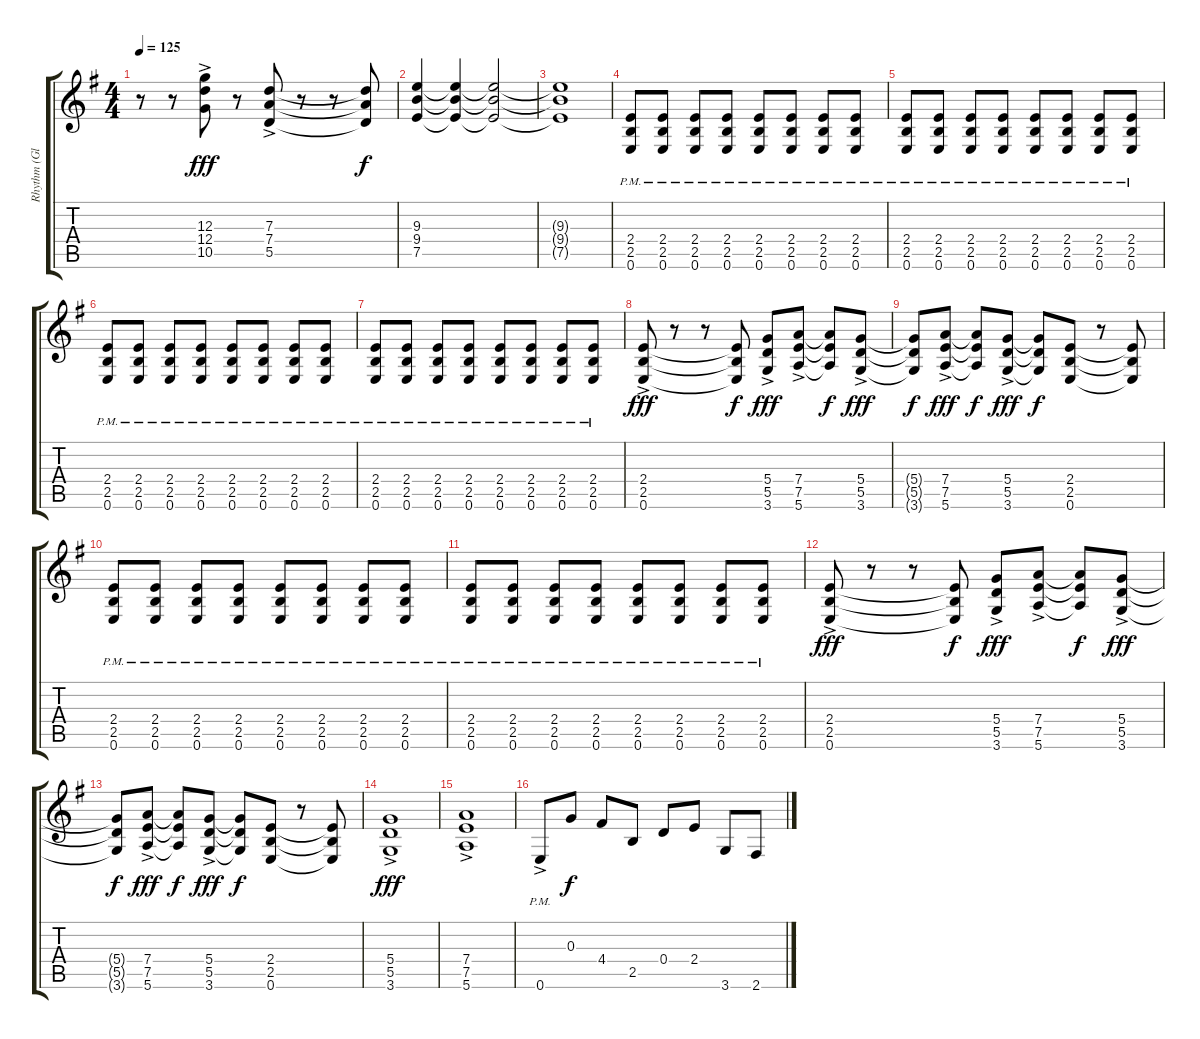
\track ("Rhythm (Glenn Tipton)" "Rhythm (Gl") {instrument distortionguitar}
\staff {score tabs}
\tuning (E4 B3 G3 D3 A2 E2) {hide}
\ts (4 4)
\tempo 125
\clef g2
\ks g
r.8{dy f} r.8 (12.3 12.4{ac} 10.5).8{dy fff} r.8 (7.3{ac} 7.4{ac} 5.5{ac}).8 r.8 r.8 (7.3{t} 7.4{t} 5.5{t}).8{dy f} |
(9.3 9.4 7.5).4 (9.3{t} 9.4{t} 7.5{t}).4 (9.3{t} 9.4{t} 7.5{t}).2 |
(9.3{t} 9.4{t} 7.5{t}).1 |
(2.4{pm} 2.5{pm} 0.6{pm}).8 (2.4{pm} 2.5{pm} 0.6{pm}).8 (2.4{pm} 2.5{pm} 0.6{pm}).8 (2.4{pm} 2.5{pm} 0.6{pm}).8 (2.4{pm} 2.5{pm} 0.6{pm}).8 (2.4{pm} 2.5{pm} 0.6{pm}).8 (2.4{pm} 2.5{pm} 0.6{pm}).8 (2.4{pm} 2.5{pm} 0.6{pm}).8 |
(2.4{pm} 2.5{pm} 0.6{pm}).8 (2.4{pm} 2.5{pm} 0.6{pm}).8 (2.4{pm} 2.5{pm} 0.6{pm}).8 (2.4{pm} 2.5{pm} 0.6{pm}).8 (2.4{pm} 2.5{pm} 0.6{pm}).8 (2.4{pm} 2.5{pm} 0.6{pm}).8 (2.4{pm} 2.5{pm} 0.6{pm}).8 (2.4{pm} 2.5{pm} 0.6{pm}).8 |
(2.4{pm} 2.5{pm} 0.6{pm}).8 (2.4{pm} 2.5{pm} 0.6{pm}).8 (2.4{pm} 2.5{pm} 0.6{pm}).8 (2.4{pm} 2.5{pm} 0.6{pm}).8 (2.4{pm} 2.5{pm} 0.6{pm}).8 (2.4{pm} 2.5{pm} 0.6{pm}).8 (2.4{pm} 2.5{pm} 0.6{pm}).8 (2.4{pm} 2.5{pm} 0.6{pm}).8 |
(2.4{pm} 2.5{pm} 0.6{pm}).8 (2.4{pm} 2.5{pm} 0.6{pm}).8 (2.4{pm} 2.5{pm} 0.6{pm}).8 (2.4{pm} 2.5{pm} 0.6{pm}).8 (2.4{pm} 2.5{pm} 0.6{pm}).8 (2.4{pm} 2.5{pm} 0.6{pm}).8 (2.4{pm} 2.5{pm} 0.6{pm}).8 (2.4{pm} 2.5{pm} 0.6{pm}).8 |
(2.4{ac} 2.5{ac} 0.6{ac}).8{dy fff} r.8 r.8 (2.4{t} 2.5{t} 0.6{t}).8{dy f} (5.4{ac} 5.5{ac} 3.6{ac}).8{dy fff} (7.4{ac} 7.5{ac} 5.6{ac}).8 (7.4{t} 7.5{t} 5.6{t}).8{dy f} (5.4{ac} 5.5{ac} 3.6{ac}).8{dy fff} |
(5.4{t} 5.5{t} 3.6{t}).8{dy f} (7.4{ac} 7.5{ac} 5.6{ac}).8{dy fff} (7.4{t} 7.5{t} 5.6{t}).8{dy f} (5.4{ac} 5.5{ac} 3.6{ac}).8{dy fff} (5.4{t} 5.5{t} 3.6{t}).8{dy f} (2.4 2.5 0.6).8 r.8 (2.4{t} 2.5{t} 0.6{t}).8 |
(2.4{pm} 2.5{pm} 0.6{pm}).8 (2.4{pm} 2.5{pm} 0.6{pm}).8 (2.4{pm} 2.5{pm} 0.6{pm}).8 (2.4{pm} 2.5{pm} 0.6{pm}).8 (2.4{pm} 2.5{pm} 0.6{pm}).8 (2.4{pm} 2.5{pm} 0.6{pm}).8 (2.4{pm} 2.5{pm} 0.6{pm}).8 (2.4{pm} 2.5{pm} 0.6{pm}).8 |
(2.4{pm} 2.5{pm} 0.6{pm}).8 (2.4{pm} 2.5{pm} 0.6{pm}).8 (2.4{pm} 2.5{pm} 0.6{pm}).8 (2.4{pm} 2.5{pm} 0.6{pm}).8 (2.4{pm} 2.5{pm} 0.6{pm}).8 (2.4{pm} 2.5{pm} 0.6{pm}).8 (2.4{pm} 2.5{pm} 0.6{pm}).8 (2.4{pm} 2.5{pm} 0.6{pm}).8 |
(2.4{ac} 2.5{ac} 0.6{ac}).8{dy fff} r.8 r.8 (2.4{t} 2.5{t} 0.6{t}).8{dy f} (5.4{ac} 5.5{ac} 3.6{ac}).8{dy fff} (7.4{ac} 7.5{ac} 5.6{ac}).8 (7.4{t} 7.5{t} 5.6{t}).8{dy f} (5.4{ac} 5.5{ac} 3.6{ac}).8{dy fff} |
(5.4{t} 5.5{t} 3.6{t}).8{dy f} (7.4{ac} 7.5{ac} 5.6{ac}).8{dy fff} (7.4{t} 7.5{t} 5.6{t}).8{dy f} (5.4{ac} 5.5{ac} 3.6{ac}).8{dy fff} (5.4{t} 5.5{t} 3.6{t}).8{dy f} (2.4 2.5 0.6).8 r.8 (2.4{t} 2.5{t} 0.6{t}).8 |
(5.4{ac} 5.5{ac} 3.6{ac}).1{dy fff} |
(7.4{ac} 7.5{ac} 5.6{ac}).1 |
0.6{ac pm}.8 0.3.8{dy f} 4.4.8 2.5.8 0.4.8 2.4.8 3.6.8 2.6.8
